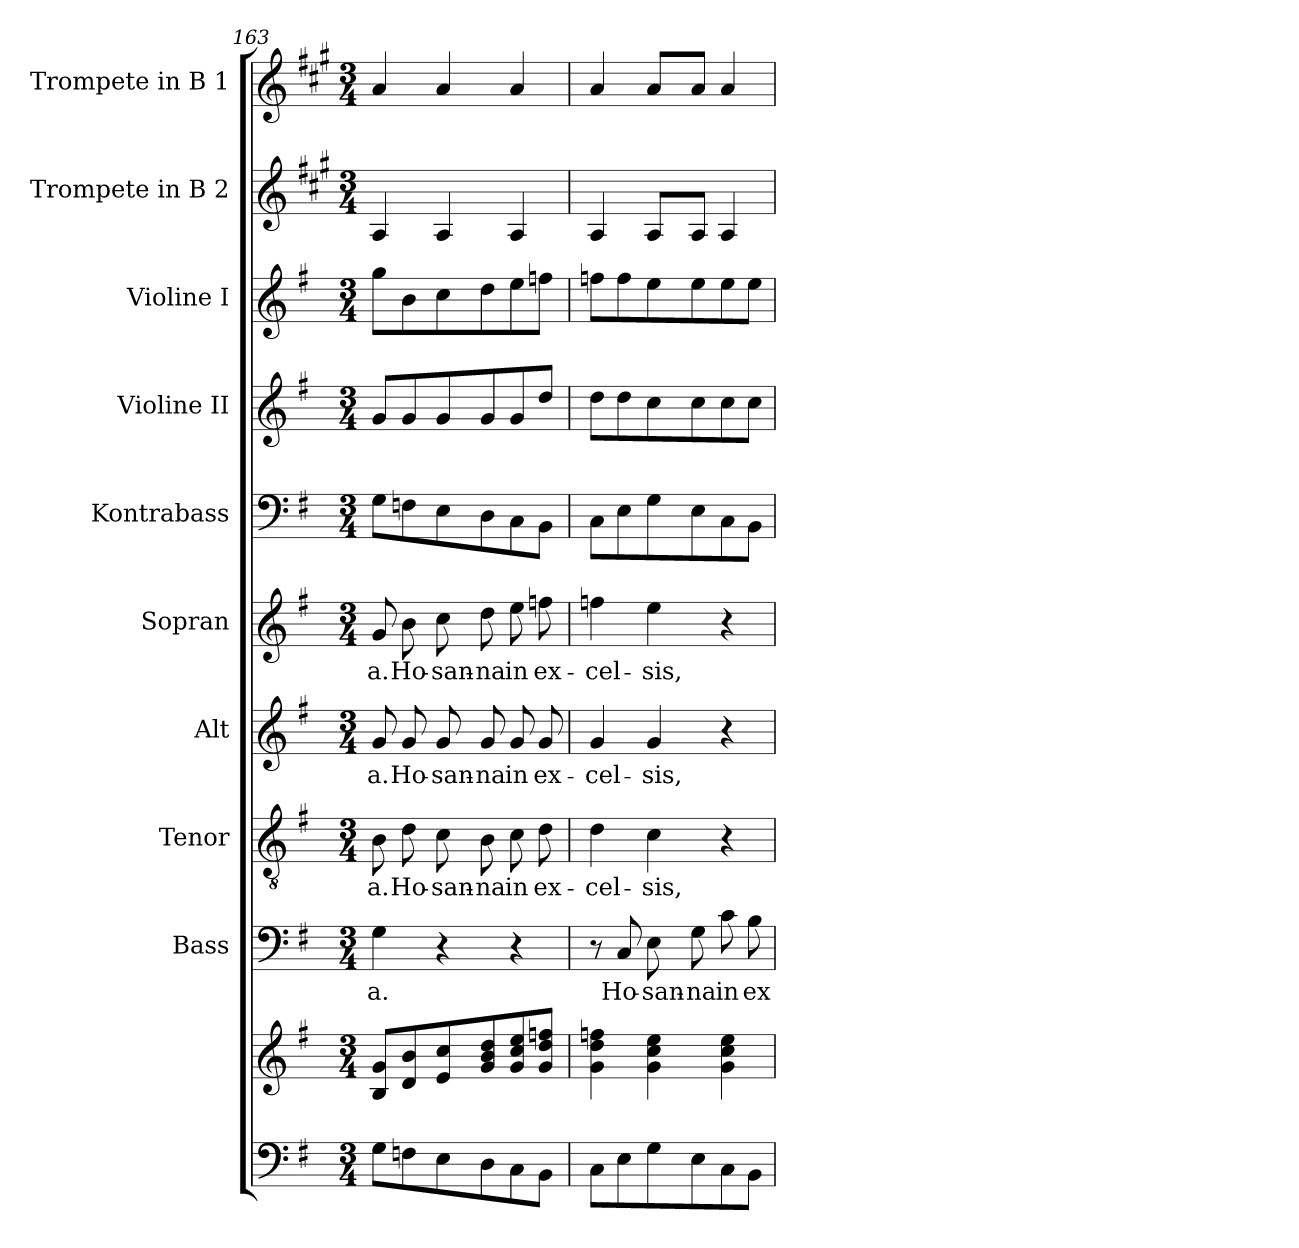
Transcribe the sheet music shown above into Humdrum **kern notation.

**kern	**kern	**kern	**text	**kern	**text	**kern	**text	**kern	**text	**kern	**kern	**kern	**kern	**kern
*part10	*part10	*part9	*part9	*part8	*part8	*part7	*part7	*part6	*part6	*part5	*part4	*part3	*part2	*part1
*staff11	*staff10	*staff9	*staff9	*staff8	*staff8	*staff7	*staff7	*staff6	*staff6	*staff5	*staff4	*staff3	*staff2	*staff1
*	*	*I"Bass	*	*I"Tenor	*	*I"Alt	*	*I"Sopran	*	*I"Kontrabass	*I"Violine II	*I"Violine I	*I"Trompete in B 2	*I"Trompete in B 1
*	*	*I'B.	*	*I'T.	*	*I'A.	*	*I'S.	*	*I'Kb.	*I'Vl. II	*I'Vl. I	*I'Tr. 2	*I'Tr. 1
*clefF4	*clefG2	*clefF4	*	*clefGv2	*	*clefG2	*	*clefG2	*	*clefF4	*clefG2	*clefG2	*clefG2	*clefG2
*	*	*	*	*	*	*	*	*	*	*ITrd7c12	*	*	*ITrd1c2	*ITrd1c2
*k[f#]	*k[f#]	*k[f#]	*	*k[f#]	*	*k[f#]	*	*k[f#]	*	*k[f#]	*k[f#]	*k[f#]	*k[f#]	*k[f#]
*G:	*G:	*G:	*	*G:	*	*G:	*	*G:	*	*G:	*G:	*G:	*G:	*G:
*M3/4	*M3/4	*M3/4	*	*M3/4	*	*M3/4	*	*M3/4	*	*M3/4	*M3/4	*M3/4	*M3/4	*M3/4
=163	=163	=163	=163	=163	=163	=163	=163	=163	=163	=163	=163	=163	=163	=163
!	!	!	!LO:LY:b	!	!LO:LY:b	!	!LO:LY:b	!	!LO:LY:b	!	!	!	!	!
8G\L	8B/ 8g/L	4G\	-a.	8B\	-a.	8g/	-a.	8g/	-a.	8GG\L	8g/L	8gg\L	4G/	4g/
!	!	!	!	!	!LO:LY:b	!	!LO:LY:b	!	!LO:LY:b	!	!	!	!	!
8Fn\	8d/ 8b/	.	.	8d\	Ho-	8g/	Ho-	8b\	Ho-	8FFn\	8g/	8b\	.	.
!	!	!	!	!	!LO:LY:b	!	!LO:LY:b	!	!LO:LY:b	!	!	!	!	!
8E\	8e/ 8cc/	4r	.	8c\	-san-	8g/	-san-	8cc\	-san-	8EE\	8g/	8cc\	4G/	4g/
!	!	!	!	!	!LO:LY:b	!	!LO:LY:b	!	!LO:LY:b	!	!	!	!	!
8D\	8g/ 8b/ 8dd/	.	.	8B\	-na	8g/	-na	8dd\	-na	8DD\	8g/	8dd\	.	.
!	!	!	!	!	!LO:LY:b	!	!LO:LY:b	!	!LO:LY:b	!	!	!	!	!
8C\	8g/ 8cc/ 8ee/	4r	.	8c\	in	8g/	in	8ee\	in	8CC\	8g/	8ee\	4G/	4g/
!	!	!	!	!	!LO:LY:b	!	!LO:LY:b	!	!LO:LY:b	!	!	!	!	!
8BB\J	8g/ 8dd/ 8ffn/J	.	.	8d\	ex-	8g/	ex-	8ffn\	ex-	8BBB\J	8dd/J	8ffn\J	.	.
=164	=164	=164	=164	=164	=164	=164	=164	=164	=164	=164	=164	=164	=164	=164
!	!	!	!	!	!LO:LY:b	!	!LO:LY:b	!	!LO:LY:b	!	!	!	!	!
8C\L	4g\ 4dd\ 4ffn\	8r	.	4d\	-cel-	4g/	-cel-	4ffn\	-cel-	8CC\L	8dd\L	8ffn\L	4G/	4g/
!	!	!	!LO:LY:b	!	!	!	!	!	!	!	!	!	!	!
8E\	.	8C/	Ho-	.	.	.	.	.	.	8EE\	8dd\	8ff\	.	.
!	!	!	!LO:LY:b	!	!LO:LY:b	!	!LO:LY:b	!	!LO:LY:b	!	!	!	!	!
8G\	4g\ 4cc\ 4ee\	8E\	-san-	4c\	-sis,	4g/	-sis,	4ee\	-sis,	8GG\	8cc\	8ee\	8G/L	8g/L
!	!	!	!LO:LY:b	!	!	!	!	!	!	!	!	!	!	!
8E\	.	8G\	-na	.	.	.	.	.	.	8EE\	8cc\	8ee\	8G/J	8g/J
!	!	!	!LO:LY:b	!	!	!	!	!	!	!	!	!	!	!
8C\	4g\ 4cc\ 4ee\	8c\	in	4r	.	4r	.	4r	.	8CC\	8cc\	8ee\	4G/	4g/
!	!	!	!LO:LY:b	!	!	!	!	!	!	!	!	!	!	!
8BB\J	.	8B\	ex-	.	.	.	.	.	.	8BBB\J	8cc\J	8ee\J	.	.
=	=	=	=	=	=	=	=	=	=	=	=	=	=	=
*-	*-	*-	*-	*-	*-	*-	*-	*-	*-	*-	*-	*-	*-	*-
